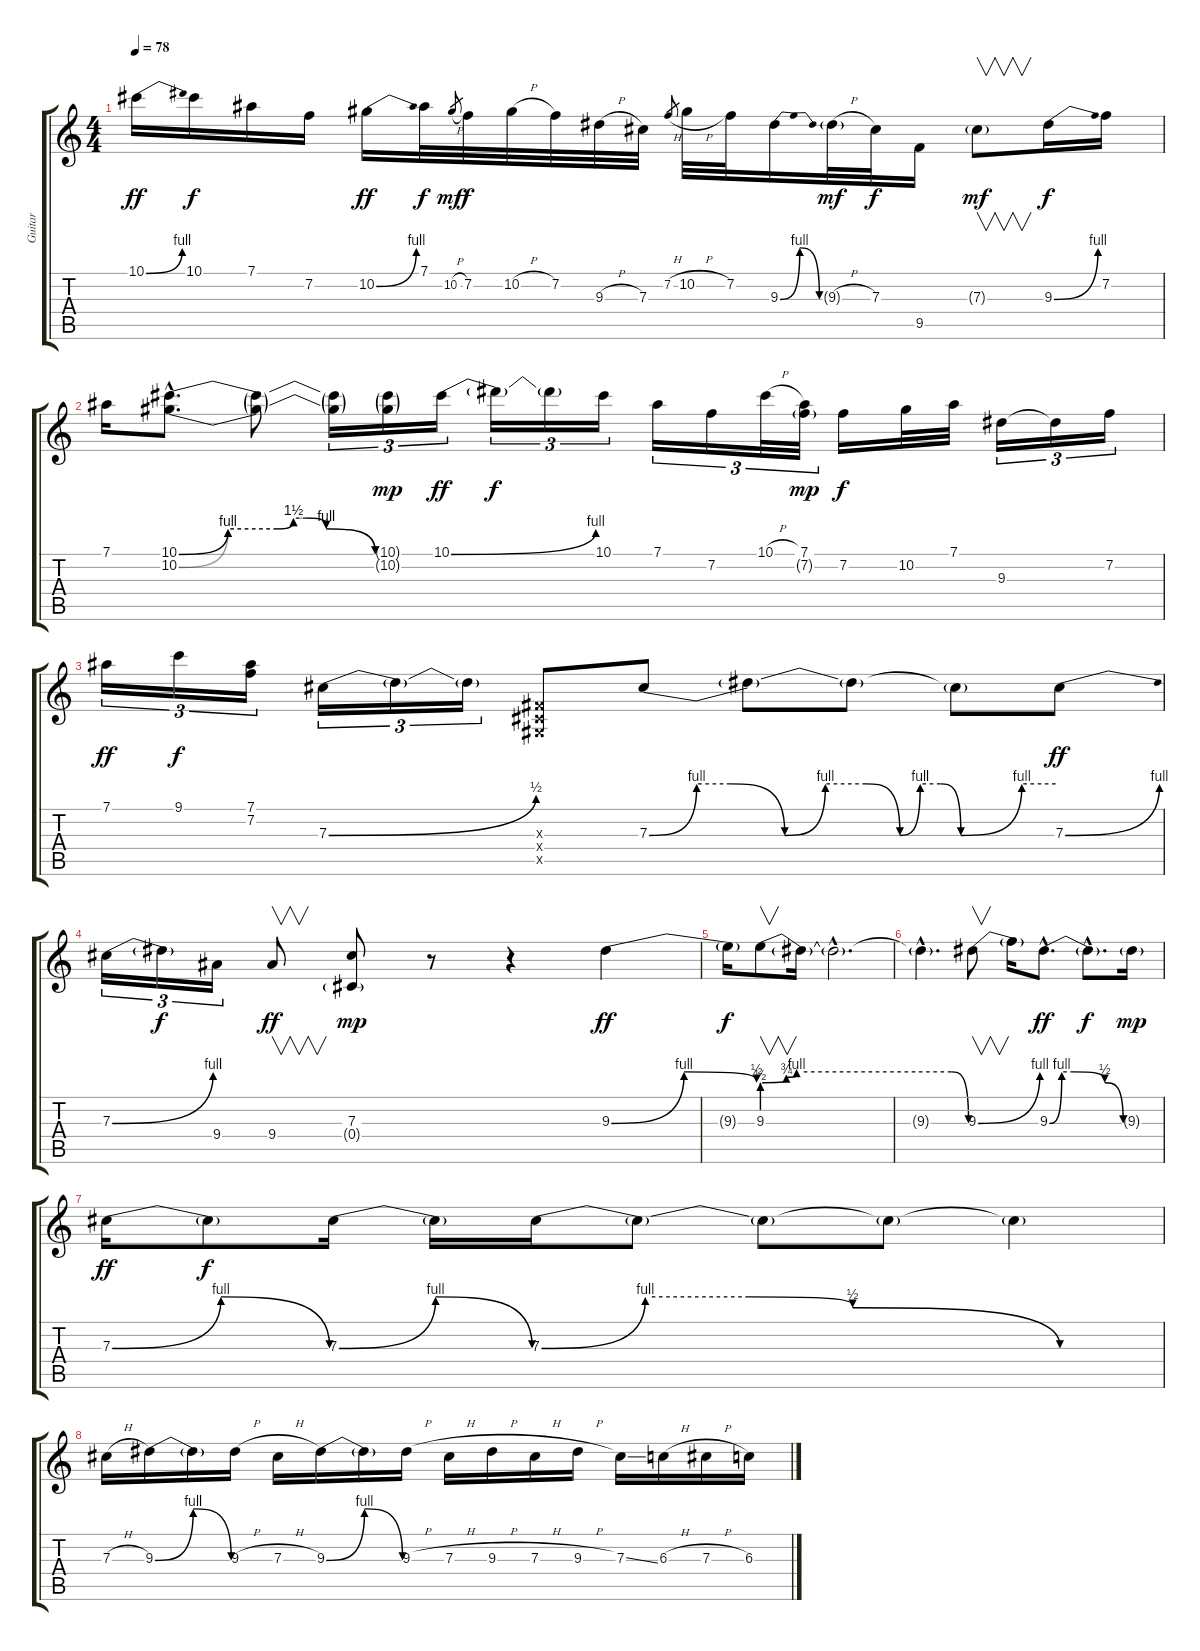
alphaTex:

\track ("Guitar" "Guitar") {instrument overdrivenguitar}
\staff {score tabs}
\tuning (Eb4 Bb3 Gb3 Db3 Ab2 Eb2) {hide}
\ts (4 4)
\tempo 78
\clef g2
\ks c
10.1{be (bend 0 0 60 4)}.16{dy ff} 10.1.16{dy f} 7.1.16 7.2.16 10.2{be (bend 0 0 60 4)}.16{dy ff} 7.1.32{dy f} 10.2{h}.8{gr dy mf} 7.2.32{dy f} 10.2{h}.32 7.2.32 9.3{h}.32 7.3.32 7.2{h}.8{gr} 10.2{h}.32 7.2.32 9.3{be (bendrelease 0 0 15 4 30 4 60 0)}.16 9.3{h g}.32{dy mf} 7.3.32{dy f} 9.5.16 7.3{g}.8{v dy mf} 9.3{be (bend 0 0 60 4)}.16{dy f} 7.2.16 |
7.1.16 (10.1{be (custom 0 0 15 4 30 4 35 6 39 6 45 4 60 0) hac} 10.2{be (custom 0 0 15 4 30 4 35 6 40 6 45 4 60 0) hac}).8{d} (10.1{t} 10.2{t}).8 (10.1{t} 10.2{t}).16{tu (3 2)} (10.1{g} 10.2{g}).16{tu (3 2) dy mp} 10.1{be (bend 0 0 60 4)}.16{tu (3 2) dy ff} 10.1{t}.16{tu (3 2) dy f} 10.1{t}.16{tu (3 2)} 10.1.16{tu (3 2)} 7.1.16{tu (3 2)} 7.2.16{tu (3 2)} 10.1{h}.32{tu (3 2)} (7.1 7.2{g}).32{tu (3 2) dy mp} 7.2.16{dy f} 10.2.32 7.1.32 9.3.16{tu (3 2)} 9.3{t}.16{tu (3 2)} 7.2.16{tu (3 2)} |
7.1.16{tu (3 2) dy ff} 9.1.16{tu (3 2) dy f} (7.1 7.2).16{tu (3 2)} 7.3{be (bend 0 0 60 2)}.16{tu (3 2)} 7.3{t}.16{tu (3 2)} 7.3{t}.16{tu (3 2)} (0.3{x} 0.4{x} 0.5{x}).8 7.3{be (custom 0 0 7 4 12 4 20 0 26 4 32 4 37 0 40 4 43 4 46 0 55 4 60 4)}.8 7.3{t}.8 7.3{t}.8 7.3{t}.8 7.3{be (bend 0 0 60 4)}.8{dy ff} |
7.3{be (bend 0 0 60 4)}.16{tu (3 2)} 7.3{t}.16{tu (3 2) dy f} 9.4.16{tu (3 2)} 9.4.8{v dy ff} (7.3 0.4{g}).8{dy mp} r.8 r.4 9.3{be (bendrelease 0 0 15 4 30 4 60 2)}.4{dy ff} |
9.3{t}.16{dy f} 9.3{be (custom 0 2 7 3 10 4 55 4 60 0)}.8{v} 9.3{t}.16 9.3{hac t}.2{d} |
9.3{hac t}.4{d} 9.3{be (bend 0 0 60 4)}.8{v} 9.3{t}.16 9.3{be (custom 0 0 10 4 20 4 45 2 60 0) hac}.8{d dy ff} 9.3{hac t}.8{d dy f} 9.3{g}.16{dy mp} |
7.3{be (bendrelease 0 0 15 4 30 4 60 0)}.16{dy ff} 7.3{t}.8{dy f} 7.3{be (bendrelease 0 0 15 4 30 4 60 0)}.16 7.3{t}.16 7.3{be (custom 0 0 10 4 20 4 30 2 50 0 60 0)}.16 7.3{t}.8 7.3{t}.8 7.3{t}.8 7.3{t}.4 |
7.3{h}.16 9.3{be (bendrelease 0 0 15 4 30 4 60 0)}.16 9.3{t}.16 9.3{h}.16 7.3{h}.16 9.3{be (bendrelease 0 0 15 4 30 4 60 0)}.16 9.3{t}.16 9.3{h}.16 7.3{h}.16 9.3{h}.16 7.3{h}.16 9.3{h}.16 7.3{ss}.16 6.3{h}.16 7.3{h}.16 6.3.16
